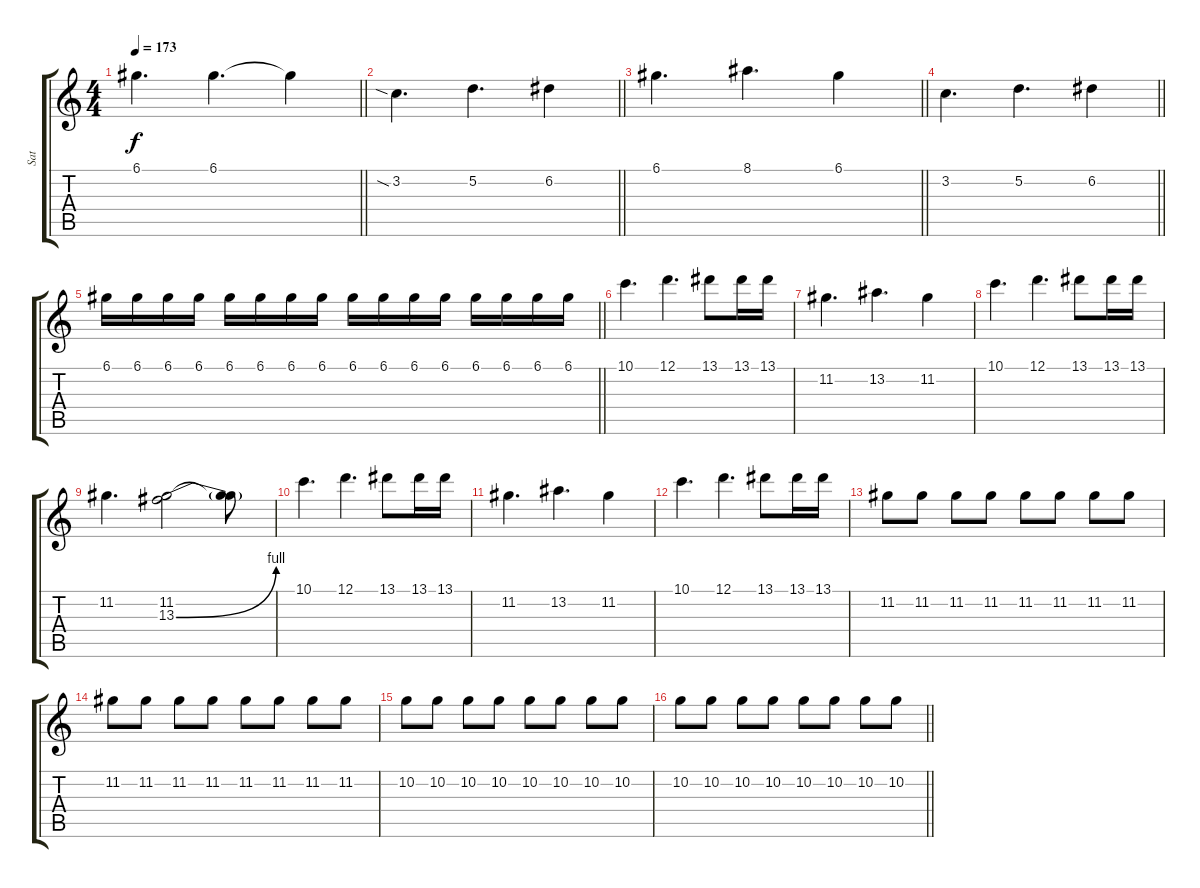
\track ("Sat" "Sat") {instrument distortionguitar}
\staff {score tabs}
\tuning (D4 A3 F3 C3 G2 C2) {hide}
\ts (4 4)
\tempo 173
\clef g2
\barLineRight lightlight
\ks c
6.1.4{d dy f} 6.1.4{d} 6.1{t}.4 |
\barLineRight lightlight
3.2{sia}.4{d} 5.2.4{d} 6.2.4 |
\barLineRight lightlight
6.1.4{d} 8.1.4{d} 6.1.4 |
\barLineRight lightlight
3.2.4{d} 5.2.4{d} 6.2.4 |
\barLineRight lightlight
6.1.16 6.1.16 6.1.16 6.1.16 6.1.16 6.1.16 6.1.16 6.1.16 6.1.16 6.1.16 6.1.16 6.1.16 6.1.16 6.1.16 6.1.16 6.1.16 |
10.1.4{d} 12.1.4{d} 13.1.8 13.1.16 13.1.16 |
11.2.4{d} 13.2.4{d} 11.2.4 |
10.1.4{d} 12.1.4{d} 13.1.8 13.1.16 13.1.16 |
11.2.4{d} (11.2 13.3{be (bend 0 0 60 4)}).2 (11.2{t} 13.3{t}).8 |
10.1.4{d} 12.1.4{d} 13.1.8 13.1.16 13.1.16 |
11.2.4{d} 13.2.4{d} 11.2.4 |
10.1.4{d} 12.1.4{d} 13.1.8 13.1.16 13.1.16 |
11.2.8 11.2.8 11.2.8 11.2.8 11.2.8 11.2.8 11.2.8 11.2.8 |
11.2.8 11.2.8 11.2.8 11.2.8 11.2.8 11.2.8 11.2.8 11.2.8 |
10.2.8 10.2.8 10.2.8 10.2.8 10.2.8 10.2.8 10.2.8 10.2.8 |
\barLineRight lightlight
10.2.8 10.2.8 10.2.8 10.2.8 10.2.8 10.2.8 10.2.8 10.2.8
